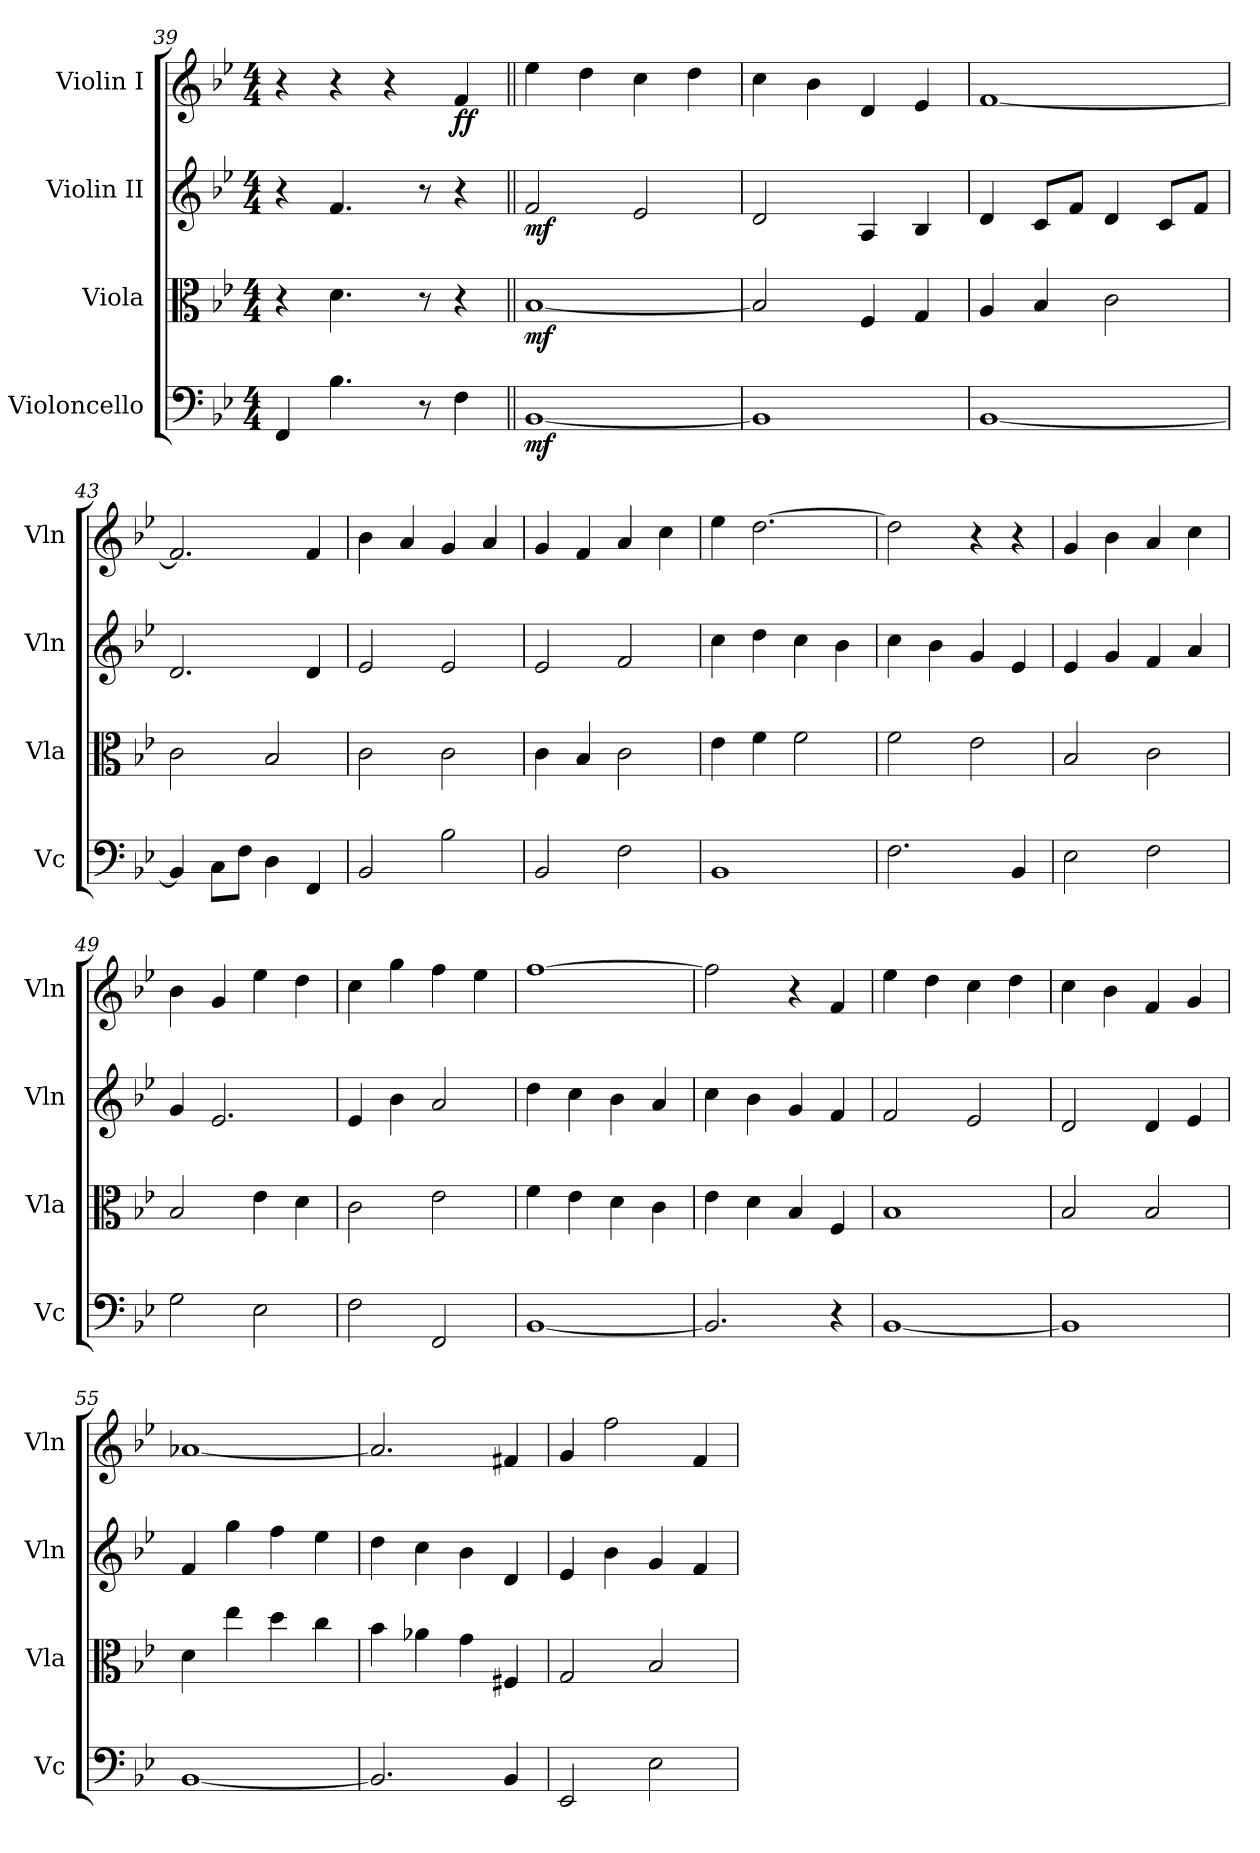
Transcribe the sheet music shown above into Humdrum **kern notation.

**kern	**dynam	**kern	**dynam	**kern	**dynam	**kern	**dynam
*part4	*part4	*part3	*part3	*part2	*part2	*part1	*part1
*staff4	*staff4	*staff3	*staff3	*staff2	*staff2	*staff1	*staff1
*I"Violoncello	*	*I"Viola	*	*I"Violin II	*	*I"Violin I	*
*I'Vc	*	*I'Vla	*	*I'Vln	*	*I'Vln	*
*clefF4	*	*clefC3	*	*clefG2	*	*clefG2	*
*k[b-e-]	*	*k[b-e-]	*	*k[b-e-]	*	*k[b-e-]	*
*M4/4	*	*M4/4	*	*M4/4	*	*M4/4	*
=39	=39	=39	=39	=39	=39	=39	=39
4FF/	.	4r	.	4r	.	4r	.
*	*	*	*	*	*	*MM68	*
4.B-\	.	4.d\	.	4.f/	.	4r	.
.	.	.	.	.	.	4r	.
8r	.	8r	.	8r	.	.	.
*	*	*	*	*	*	*MM128	*
!	!	!	!	!	!	!	!LO:DY:b
4F\	.	4r	.	4r	.	4f/	ff
=40||	=40||	=40||	=40||	=40||	=40||	=40||	=40||
!	!LO:DY:b	!	!LO:DY:b	!	!LO:DY:b	!	!
[1BB-	mf	[1B-	mf	2f/	mf	4ee-\	.
.	.	.	.	.	.	4dd\	.
.	.	.	.	2e-/	.	4cc\	.
.	.	.	.	.	.	4dd\	.
=41	=41	=41	=41	=41	=41	=41	=41
1BB-]	.	2B-/]	.	2d/	.	4cc\	.
.	.	.	.	.	.	4b-\	.
.	.	4F/	.	4A/	.	4d/	.
.	.	4G/	.	4B-/	.	4e-/	.
=42	=42	=42	=42	=42	=42	=42	=42
[1BB-	.	4A/	.	4d/	.	[1f	.
.	.	4B-/	.	8c/L	.	.	.
.	.	.	.	8f/J	.	.	.
.	.	2c\	.	4d/	.	.	.
.	.	.	.	8c/L	.	.	.
.	.	.	.	8f/J	.	.	.
=43	=43	=43	=43	=43	=43	=43	=43
4BB-/]	.	2c\	.	2.d/	.	2.f/]	.
8C\L	.	.	.	.	.	.	.
8F\J	.	.	.	.	.	.	.
4D\	.	2B-/	.	.	.	.	.
4FF/	.	.	.	4d/	.	4f/	.
=44	=44	=44	=44	=44	=44	=44	=44
2BB-/	.	2c\	.	2e-/	.	4b-\	.
.	.	.	.	.	.	4a/	.
2B-\	.	2c\	.	2e-/	.	4g/	.
.	.	.	.	.	.	4a/	.
=45	=45	=45	=45	=45	=45	=45	=45
2BB-/	.	4c\	.	2e-/	.	4g/	.
.	.	4B-/	.	.	.	4f/	.
2F\	.	2c\	.	2f/	.	4a/	.
.	.	.	.	.	.	4cc\	.
=46	=46	=46	=46	=46	=46	=46	=46
1BB-	.	4e-\	.	4cc\	.	4ee-\	.
.	.	4f\	.	4dd\	.	[2.dd\	.
.	.	2f\	.	4cc\	.	.	.
.	.	.	.	4b-\	.	.	.
!!LO:LB:g=z
=47	=47	=47	=47	=47	=47	=47	=47
2.F\	.	2f\	.	4cc\	.	2dd\]	.
.	.	.	.	4b-\	.	.	.
.	.	2e-\	.	4g/	.	4r	.
4BB-/	.	.	.	4e-/	.	4r	.
=48	=48	=48	=48	=48	=48	=48	=48
2E-\	.	2B-/	.	4e-/	.	4g/	.
.	.	.	.	4g/	.	4b-\	.
2F\	.	2c\	.	4f/	.	4a/	.
.	.	.	.	4a/	.	4cc\	.
=49	=49	=49	=49	=49	=49	=49	=49
2G\	.	2B-/	.	4g/	.	4b-\	.
.	.	.	.	2.e-/	.	4g/	.
2E-\	.	4e-\	.	.	.	4ee-\	.
.	.	4d\	.	.	.	4dd\	.
=50	=50	=50	=50	=50	=50	=50	=50
2F\	.	2c\	.	4e-/	.	4cc\	.
.	.	.	.	4b-\	.	4gg\	.
2FF/	.	2e-\	.	2a/	.	4ff\	.
.	.	.	.	.	.	4ee-\	.
=51	=51	=51	=51	=51	=51	=51	=51
[1BB-	.	4f\	.	4dd\	.	[1ff	.
.	.	4e-\	.	4cc\	.	.	.
.	.	4d\	.	4b-\	.	.	.
.	.	4c\	.	4a/	.	.	.
=52	=52	=52	=52	=52	=52	=52	=52
2.BB-/]	.	4e-\	.	4cc\	.	2ff\]	.
.	.	4d\	.	4b-\	.	.	.
.	.	4B-/	.	4g/	.	4r	.
4r	.	4F/	.	4f/	.	4f/	.
=53	=53	=53	=53	=53	=53	=53	=53
[1BB-	.	1B-	.	2f/	.	4ee-\	.
.	.	.	.	.	.	4dd\	.
.	.	.	.	2e-/	.	4cc\	.
.	.	.	.	.	.	4dd\	.
=54	=54	=54	=54	=54	=54	=54	=54
1BB-]	.	2B-/	.	2d/	.	4cc\	.
.	.	.	.	.	.	4b-\	.
.	.	2B-/	.	4d/	.	4f/	.
.	.	.	.	4e-/	.	4g/	.
=55	=55	=55	=55	=55	=55	=55	=55
[1BB-	.	4d\	.	4f/	.	[1a-X	.
.	.	4ee-\	.	4gg\	.	.	.
.	.	4dd\	.	4ff\	.	.	.
.	.	4cc\	.	4ee-\	.	.	.
!!LO:PB:g=z
=56	=56	=56	=56	=56	=56	=56	=56
2.BB-/]	.	4b-\	.	4dd\	.	2.a-/]	.
.	.	4a-X\	.	4cc\	.	.	.
.	.	4g\	.	4b-\	.	.	.
4BB-/	.	4F#X/	.	4d/	.	4f#X/	.
=57	=57	=57	=57	=57	=57	=57	=57
2EE-/	.	2G/	.	4e-/	.	4g/	.
.	.	.	.	4b-\	.	2ff\	.
2E-\	.	2B-/	.	4g/	.	.	.
.	.	.	.	4f/	.	4f/	.
=	=	=	=	=	=	=	=
*-	*-	*-	*-	*-	*-	*-	*-
